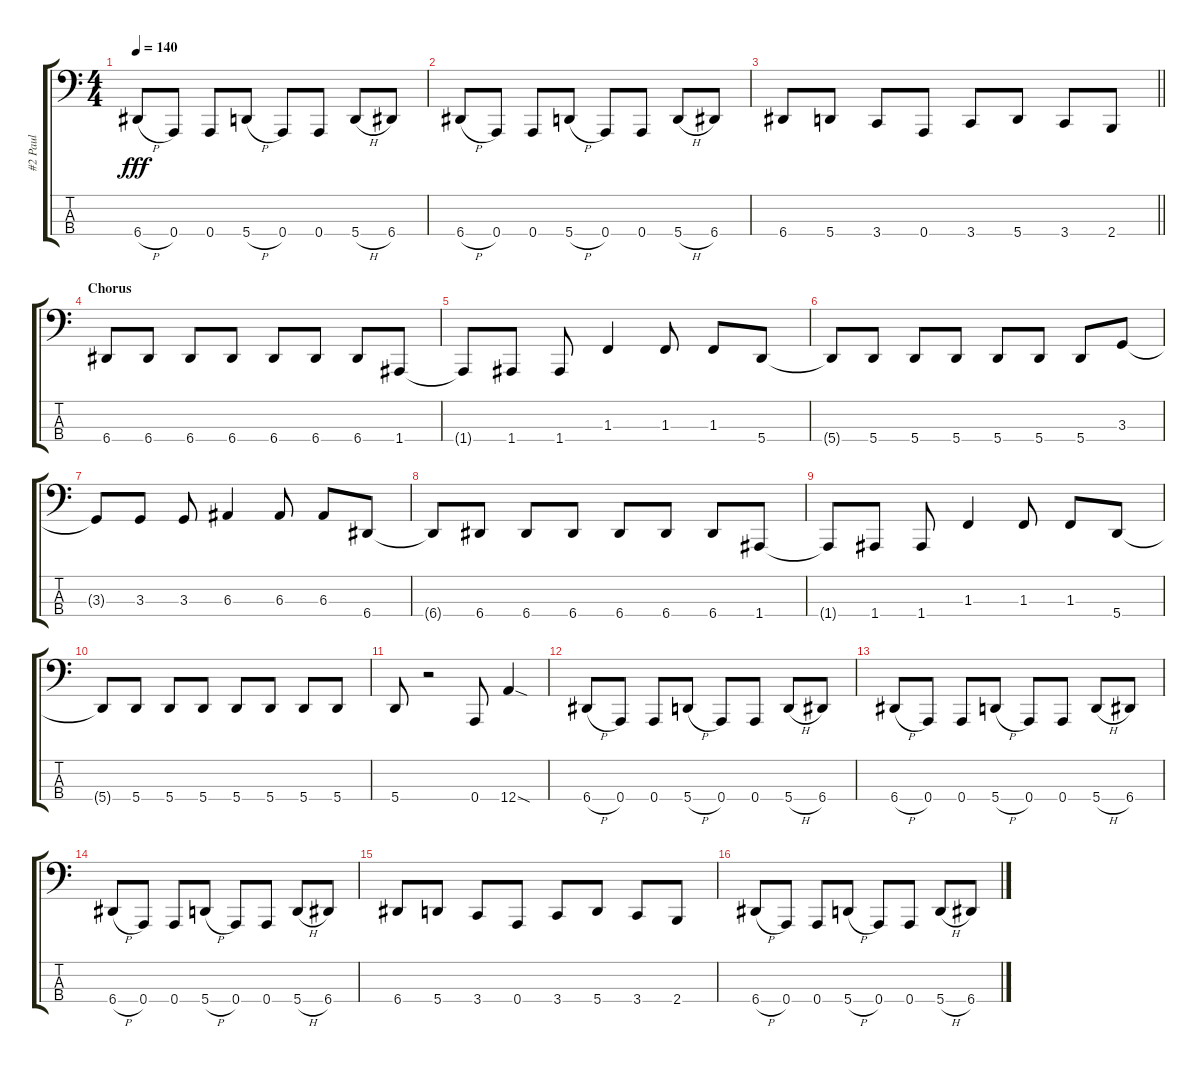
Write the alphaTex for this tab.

\track ("#2 Paul" "#2 Paul") {solo instrument electricbasspick}
\staff {score tabs}
\tuning (D2 A1 E1 A0) {hide}
\ts (4 4)
\tempo 140
\clef f4
\ks c
6.4{h}.8{dy fff} 0.4.8 0.4.8 5.4{h}.8 0.4.8 0.4.8 5.4{h}.8 6.4.8 |
6.4{h}.8 0.4.8 0.4.8 5.4{h}.8 0.4.8 0.4.8 5.4{h}.8 6.4.8 |
\barLineRight lightlight
6.4.8 5.4.8 3.4.8 0.4.8 3.4.8 5.4.8 3.4.8 2.4.8 |
\section ("" "Chorus")
6.4.8 6.4.8 6.4.8 6.4.8 6.4.8 6.4.8 6.4.8 1.4.8 |
1.4{t}.8 1.4.8 1.4.8 1.3.4 1.3.8 1.3.8 5.4.8 |
5.4{t}.8 5.4.8 5.4.8 5.4.8 5.4.8 5.4.8 5.4.8 3.3.8 |
3.3{t}.8 3.3.8 3.3.8 6.3.4 6.3.8 6.3.8 6.4.8 |
6.4{t}.8 6.4.8 6.4.8 6.4.8 6.4.8 6.4.8 6.4.8 1.4.8 |
1.4{t}.8 1.4.8 1.4.8 1.3.4 1.3.8 1.3.8 5.4.8 |
5.4{t}.8 5.4.8 5.4.8 5.4.8 5.4.8 5.4.8 5.4.8 5.4.8 |
5.4.8 r.2 0.4.8 12.4{sod}.4 |
6.4{h}.8 0.4.8 0.4.8 5.4{h}.8 0.4.8 0.4.8 5.4{h}.8 6.4.8 |
6.4{h}.8 0.4.8 0.4.8 5.4{h}.8 0.4.8 0.4.8 5.4{h}.8 6.4.8 |
6.4{h}.8 0.4.8 0.4.8 5.4{h}.8 0.4.8 0.4.8 5.4{h}.8 6.4.8 |
6.4.8 5.4.8 3.4.8 0.4.8 3.4.8 5.4.8 3.4.8 2.4.8 |
6.4{h}.8 0.4.8 0.4.8 5.4{h}.8 0.4.8 0.4.8 5.4{h}.8 6.4.8
